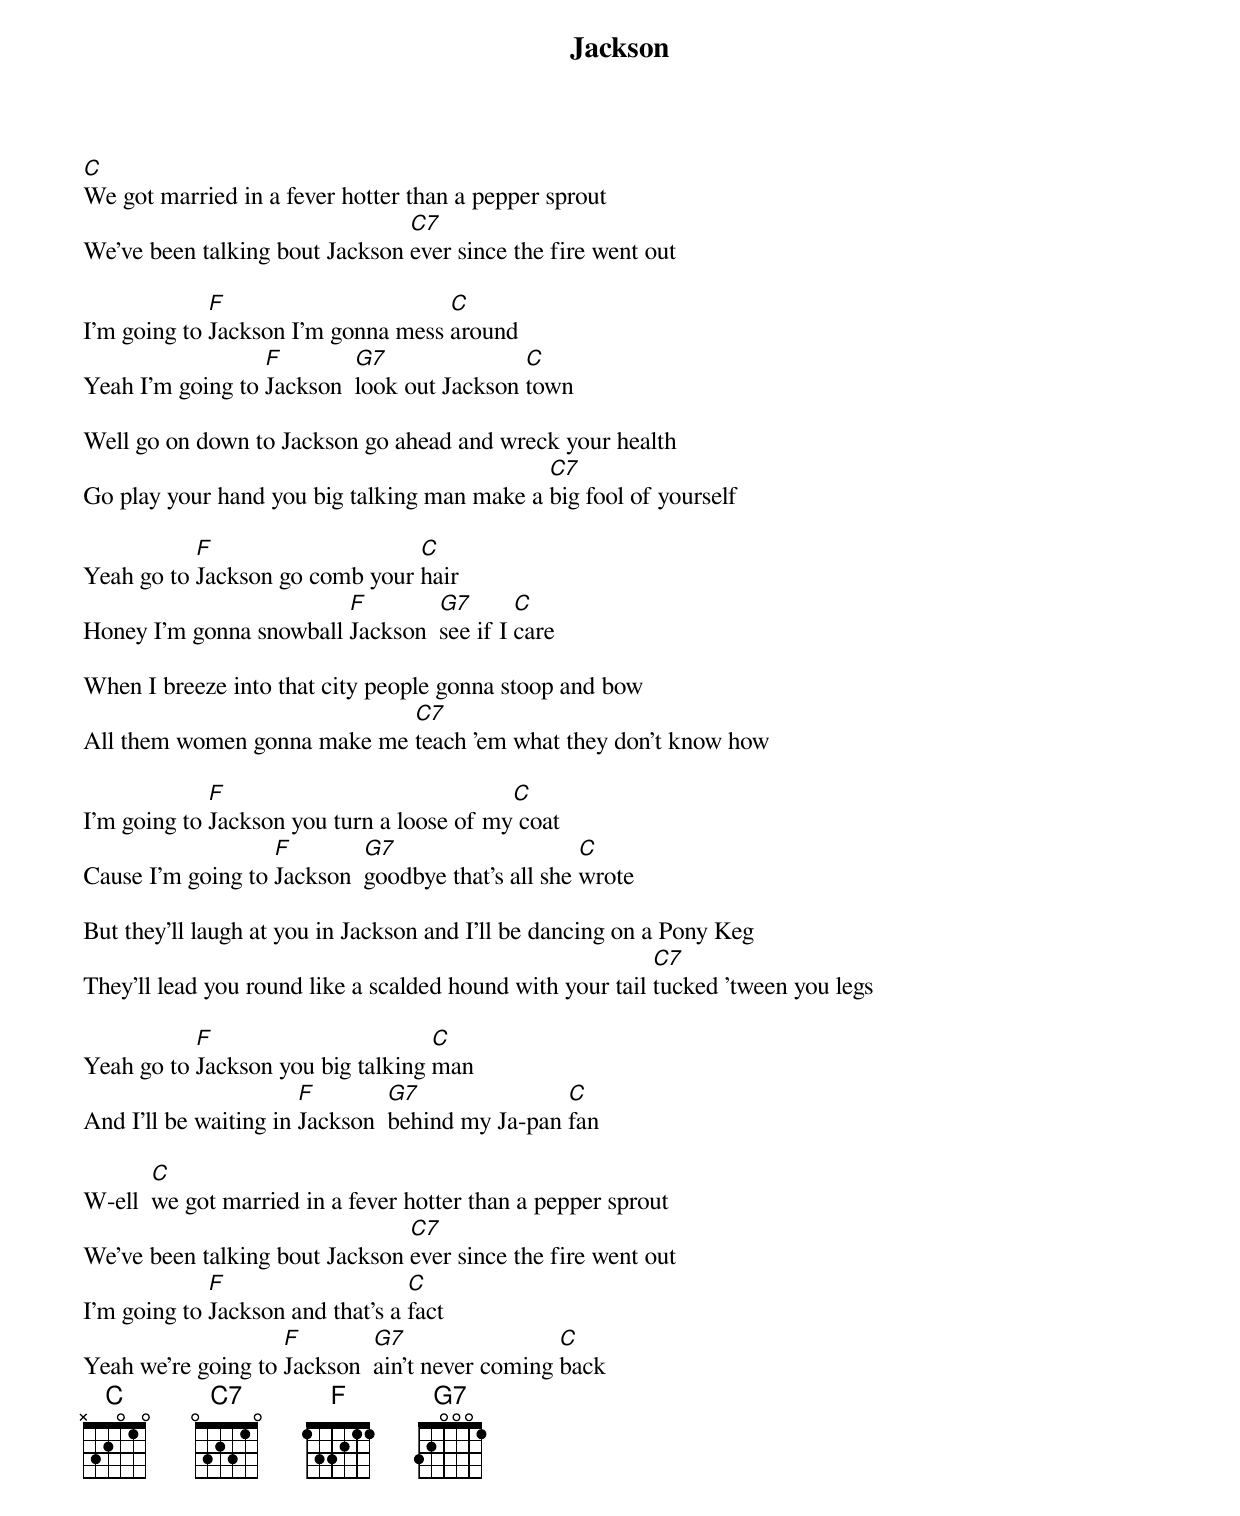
{title:Jackson}
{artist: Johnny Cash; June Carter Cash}

{!Start_of_part: Verse 1 (Both)}
[C]We got married in a fever hotter than a pepper sprout
We've been talking bout Jackson [C7]ever since the fire went out
{!End_of_part}

{!Start_of_part:Chorus 1 (Johnny)}
I'm going to [F]Jackson I'm gonna mess [C]around
Yeah I'm going to [F]Jackson  [G7]look out Jackson [C]town
{!End_of_part}

{!Start_of_part:Verse 2 (June)}
Well go on down to Jackson go ahead and wreck your health
Go play your hand you big talking man make a [C7]big fool of yourself
{!End_of_part}

{!Start_of_part:Chorus 2 (June, then Johnny)}
Yeah go to [F]Jackson go comb your [C]hair
Honey I'm gonna snowball [F]Jackson  [G7]see if I [C]care
{!End_of_part}

{!Start_of_part:Verse 3 (Johnny)}
When I breeze into that city people gonna stoop and bow
All them women gonna make me [C7]teach 'em what they don't know how
{!End_of_part}

{!Start_of_part:Chorus 3 (Johnny)}
I'm going to [F]Jackson you turn a loose of my[C] coat
Cause I'm going to [F]Jackson  [G7]goodbye that's all she [C]wrote
{!End_of_part}

{!Start_of_part:Verse 4 (June)}
But they'll laugh at you in Jackson and I'll be dancing on a Pony Keg
They'll lead you round like a scalded hound with your tail [C7]tucked 'tween you legs
{!End_of_part}

{!Start_of_part:Chorus 4 (June)}
Yeah go to [F]Jackson you big talking [C]man
And I'll be waiting in [F]Jackson  [G7]behind my Ja-pan [C]fan
{!End_of_part}

{!Start_of_part:Chorus 5 (June & Johnny)}
W-ell  [C]we got married in a fever hotter than a pepper sprout
We've been talking bout Jackson [C7]ever since the fire went out
I'm going to [F]Jackson and that’s a [C]fact
Yeah we’re going to [F]Jackson  [G7]ain’t never coming [C]back
{!End_of_part}
